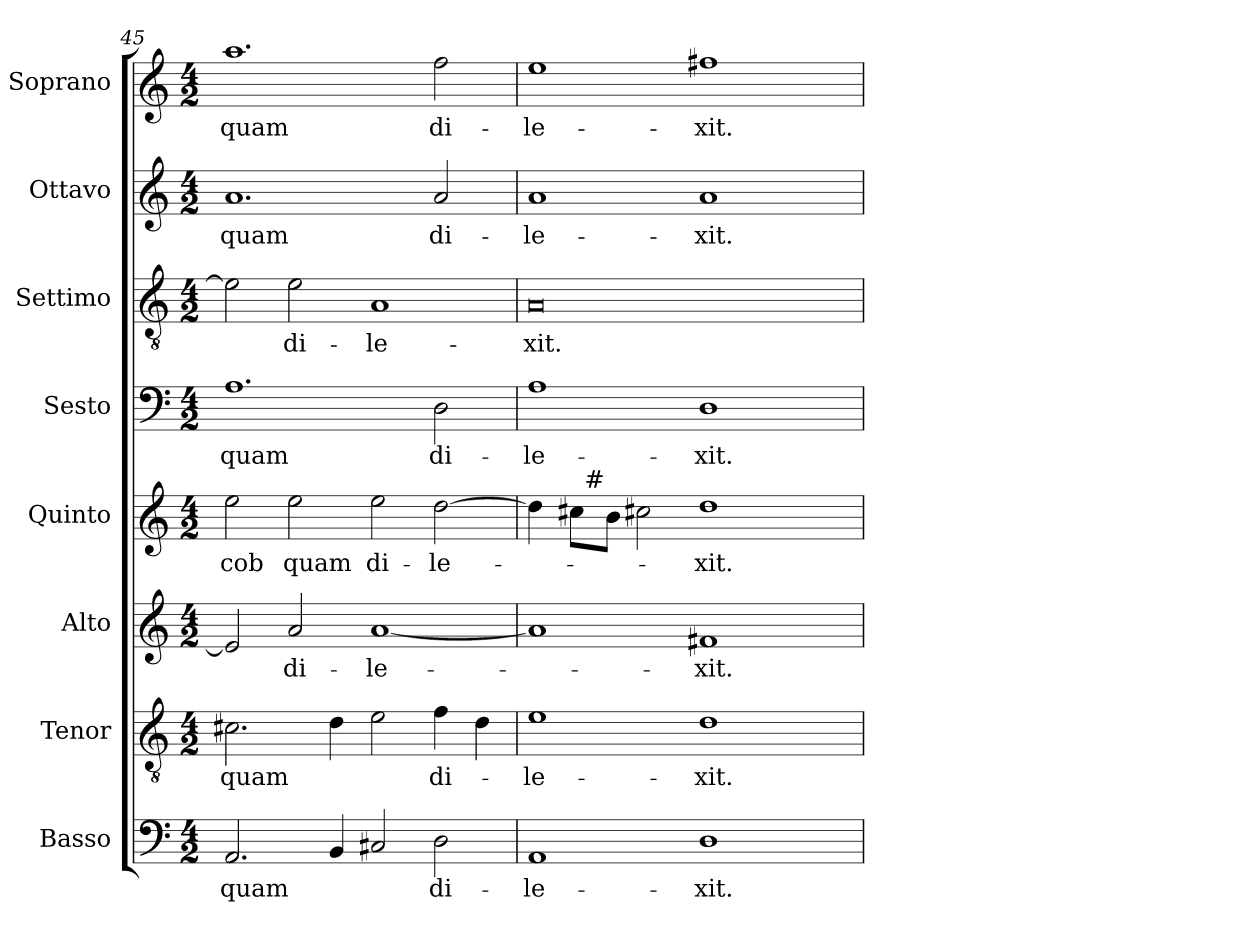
**kern	**text	**kern	**text	**kern	**text	**kern	**text	**kern	**text	**kern	**text	**kern	**text	**kern	**text
*part8	*part8	*part7	*part7	*part6	*part6	*part5	*part5	*part4	*part4	*part3	*part3	*part2	*part2	*part1	*part1
*staff8	*staff8	*staff7	*staff7	*staff6	*staff6	*staff5	*staff5	*staff4	*staff4	*staff3	*staff3	*staff2	*staff2	*staff1	*staff1
*I"Basso	*	*I"Tenor	*	*I"Alto	*	*I"Quinto	*	*I"Sesto	*	*I"Settimo	*	*I"Ottavo	*	*I"Soprano	*
*I'B.	*	*I'T.	*	*I'A.	*	*I'Q.	*	*I'Ss.	*	*I'St.	*	*I'Ot.	*	*I'S.	*
*clefF4	*	*clefGv2	*	*clefG2	*	*clefG2	*	*clefF4	*	*clefGv2	*	*clefG2	*	*clefG2	*
*	*	*ITrd7c12	*	*	*	*	*	*	*	*ITrd7c12	*	*	*	*	*
*k[]	*	*k[]	*	*k[]	*	*k[]	*	*k[]	*	*k[]	*	*k[]	*	*k[]	*
*C:	*	*C:	*	*C:	*	*C:	*	*C:	*	*C:	*	*C:	*	*C:	*
*M4/2	*	*M4/2	*	*M4/2	*	*M4/2	*	*M4/2	*	*M4/2	*	*M4/2	*	*M4/2	*
=45	=45	=45	=45	=45	=45	=45	=45	=45	=45	=45	=45	=45	=45	=45	=45
!	!LO:LY:b:color=#000000	!	!	!	!	!	!	!	!	!	!	!	!	!	!
!	!	!	!LO:LY:b:color=#000000	!	!	!	!	!	!	!	!	!	!	!	!
!	!	!	!	!	!	!	!LO:LY:b:color=#000000	!	!	!	!	!	!	!	!
!	!	!	!	!	!	!	!	!	!LO:LY:b:color=#000000	!	!	!	!	!	!
!	!	!	!	!	!	!	!	!	!	!	!	!	!LO:LY:b:color=#000000	!	!
!	!	!	!	!	!	!	!	!	!	!	!	!	!	!	!LO:LY:b:color=#000000
2.AAi/	quam	2.C#Xi\	quam	2ei/]	.	2eei\	-cob	1.Ai	quam	2Ei\]	.	1.ai	quam	1.aai	quam
!	!	!	!	!	!LO:LY:b:color=#000000	!	!	!	!	!	!	!	!	!	!
!	!	!	!	!	!	!	!LO:LY:b:color=#000000	!	!	!	!	!	!	!	!
!	!	!	!	!	!	!	!	!	!	!	!LO:LY:b:color=#000000	!	!	!	!
.	.	.	.	2ai/	di-	2eei\	quam	.	.	2Ei\	di-	.	.	.	.
4BBi/	.	4Di\	.	.	.	.	.	.	.	.	.	.	.	.	.
!	!	!	!	!	!LO:LY:b:color=#000000	!	!	!	!	!	!	!	!	!	!
!	!	!	!	!	!	!	!LO:LY:b:color=#000000	!	!	!	!	!	!	!	!
!	!	!	!	!	!	!	!	!	!	!	!LO:LY:b:color=#000000	!	!	!	!
2C#Xi/	.	2Ei\	.	[1ai	-le-	2eei\	di-	.	.	1AAi	-le-	.	.	.	.
!	!LO:LY:b:color=#000000	!	!	!	!	!	!	!	!	!	!	!	!	!	!
!	!	!	!LO:LY:b:color=#000000	!	!	!	!	!	!	!	!	!	!	!	!
!	!	!	!	!	!	!	!LO:LY:b:color=#000000	!	!	!	!	!	!	!	!
!	!	!	!	!	!	!	!	!	!LO:LY:b:color=#000000	!	!	!	!	!	!
!	!	!	!	!	!	!	!	!	!	!	!	!	!LO:LY:b:color=#000000	!	!
!	!	!	!	!	!	!	!	!	!	!	!	!	!	!	!LO:LY:b:color=#000000
2Di\	di-	4Fi\	di-	.	.	[2ddi\	-le-	2Di\	di-	.	.	2ai/	di-	2ffi\	di-
.	.	4Di\	.	.	.	.	.	.	.	.	.	.	.	.	.
=46	=46	=46	=46	=46	=46	=46	=46	=46	=46	=46	=46	=46	=46	=46	=46
!	!LO:LY:b:color=#000000	!	!	!	!	!	!	!	!	!	!	!	!	!	!
!	!	!	!LO:LY:b:color=#000000	!	!	!	!	!	!	!	!	!	!	!	!
!	!	!	!	!	!	!	!	!	!LO:LY:b:color=#000000	!	!	!	!	!	!
!	!	!	!	!	!	!	!	!	!	!	!LO:LY:b:color=#000000	!	!	!	!
!	!	!	!	!	!	!	!	!	!	!	!	!	!LO:LY:b:color=#000000	!	!
!	!	!	!	!	!	!	!	!	!	!	!	!	!	!	!LO:LY:b:color=#000000
*	*	*	*	*	*	*^	*	*	*	*	*	*	*	*	*
1AAi	-le-	1Ei	-le-	1ai]	.	4ddi\]	4ryy	.	1Ai	-le-	0AAi	-xit.	1ai	-le-	1eei	-le-
.	.	.	.	.	.	8cc#i\L	32ryy	.	.	.	.	.	.	.	.	.
.	.	.	.	.	.	.	256ryy	.	.	.	.	.	.	.	.	.
!	!	!	!	!	!	!	!LO:TX:a:t=#	!	!	!	!	!	!	!	!	!
.	.	.	.	.	.	.	1ryy	.	.	.	.	.	.	.	.	.
.	.	.	.	.	.	8bi\J	.	.	.	.	.	.	.	.	.	.
.	.	.	.	.	.	2cc#Xi\	.	.	.	.	.	.	.	.	.	.
!	!LO:LY:b:color=#000000	!	!	!	!	!	!	!	!	!	!	!	!	!	!	!
!	!	!	!LO:LY:b:color=#000000	!	!	!	!	!	!	!	!	!	!	!	!	!
!	!	!	!	!	!LO:LY:b:color=#000000	!	!	!	!	!	!	!	!	!	!	!
!	!	!	!	!	!	!	!	!LO:LY:b:color=#000000	!	!	!	!	!	!	!	!
!	!	!	!	!	!	!	!	!	!	!LO:LY:b:color=#000000	!	!	!	!	!	!
!	!	!	!	!	!	!	!	!	!	!	!	!	!	!LO:LY:b:color=#000000	!	!
!	!	!	!	!	!	!	!	!	!	!	!	!	!	!	!	!LO:LY:b:color=#000000
1Di	-xit.	1Di	-xit.	1f#Xi	-xit.	1ddi	.	-xit.	1Di	-xit.	.	.	1ai	-xit.	1ff#Xi	-xit.
.	.	.	.	.	.	.	2ryy	.	.	.	.	.	.	.	.	.
.	.	.	.	.	.	.	8ryy	.	.	.	.	.	.	.	.	.
.	.	.	.	.	.	.	16ryy	.	.	.	.	.	.	.	.	.
.	.	.	.	.	.	.	64..ryy	.	.	.	.	.	.	.	.	.
*	*	*	*	*	*	*v	*v	*	*	*	*	*	*	*	*	*
=	=	=	=	=	=	=	=	=	=	=	=	=	=	=	=
*-	*-	*-	*-	*-	*-	*-	*-	*-	*-	*-	*-	*-	*-	*-	*-
